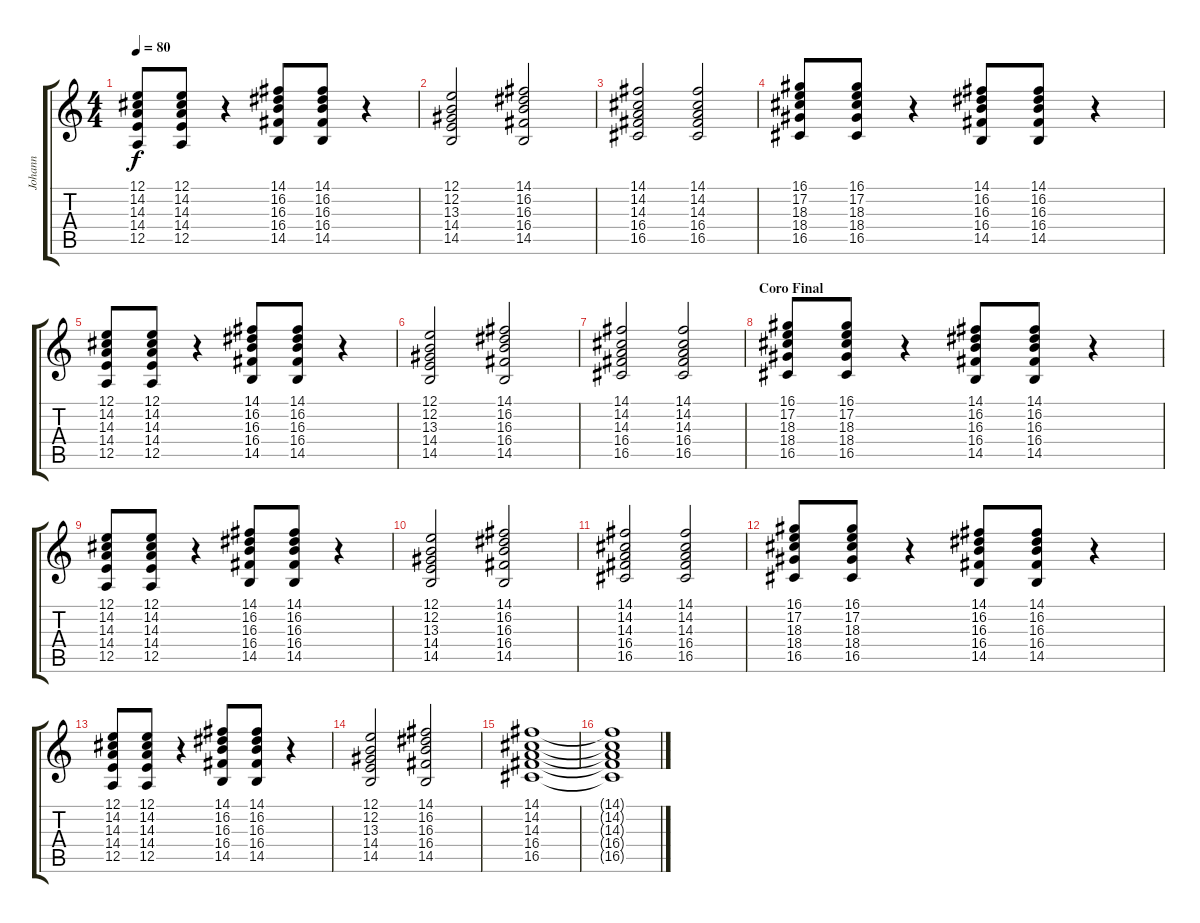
\track ("Johann" "Johann") {instrument honkytonkpiano}
\staff {score tabs}
\tuning (E4 B3 G3 D3 A2 E2) {hide}
\ts (4 4)
\tempo 80
\clef g2
\ks c
(12.1 14.2 14.3 14.4 12.5).8{dy f} (12.1 14.2 14.3 14.4 12.5).8 r.4 (14.1 16.2 16.3 16.4 14.5).8 (14.1 16.2 16.3 16.4 14.5).8 r.4 |
(12.1 12.2 13.3 14.4 14.5).2 (14.1 16.2 16.3 16.4 14.5).2 |
(14.1 14.2 14.3 16.4 16.5).2 (14.1 14.2 14.3 16.4 16.5).2 |
(16.1 17.2 18.3 18.4 16.5).8 (16.1 17.2 18.3 18.4 16.5).8 r.4 (14.1 16.2 16.3 16.4 14.5).8 (14.1 16.2 16.3 16.4 14.5).8 r.4 |
(12.1 14.2 14.3 14.4 12.5).8 (12.1 14.2 14.3 14.4 12.5).8 r.4 (14.1 16.2 16.3 16.4 14.5).8 (14.1 16.2 16.3 16.4 14.5).8 r.4 |
(12.1 12.2 13.3 14.4 14.5).2 (14.1 16.2 16.3 16.4 14.5).2 |
(14.1 14.2 14.3 16.4 16.5).2 (14.1 14.2 14.3 16.4 16.5).2 |
\section ("" "Coro Final")
(16.1 17.2 18.3 18.4 16.5).8 (16.1 17.2 18.3 18.4 16.5).8 r.4 (14.1 16.2 16.3 16.4 14.5).8 (14.1 16.2 16.3 16.4 14.5).8 r.4 |
(12.1 14.2 14.3 14.4 12.5).8 (12.1 14.2 14.3 14.4 12.5).8 r.4 (14.1 16.2 16.3 16.4 14.5).8 (14.1 16.2 16.3 16.4 14.5).8 r.4 |
(12.1 12.2 13.3 14.4 14.5).2 (14.1 16.2 16.3 16.4 14.5).2 |
(14.1 14.2 14.3 16.4 16.5).2 (14.1 14.2 14.3 16.4 16.5).2 |
(16.1 17.2 18.3 18.4 16.5).8 (16.1 17.2 18.3 18.4 16.5).8 r.4 (14.1 16.2 16.3 16.4 14.5).8 (14.1 16.2 16.3 16.4 14.5).8 r.4 |
(12.1 14.2 14.3 14.4 12.5).8 (12.1 14.2 14.3 14.4 12.5).8 r.4 (14.1 16.2 16.3 16.4 14.5).8 (14.1 16.2 16.3 16.4 14.5).8 r.4 |
(12.1 12.2 13.3 14.4 14.5).2 (14.1 16.2 16.3 16.4 14.5).2 |
(14.1 14.2 14.3 16.4 16.5).1 |
(14.1{t} 14.2{t} 14.3{t} 16.4{t} 16.5{t}).1
